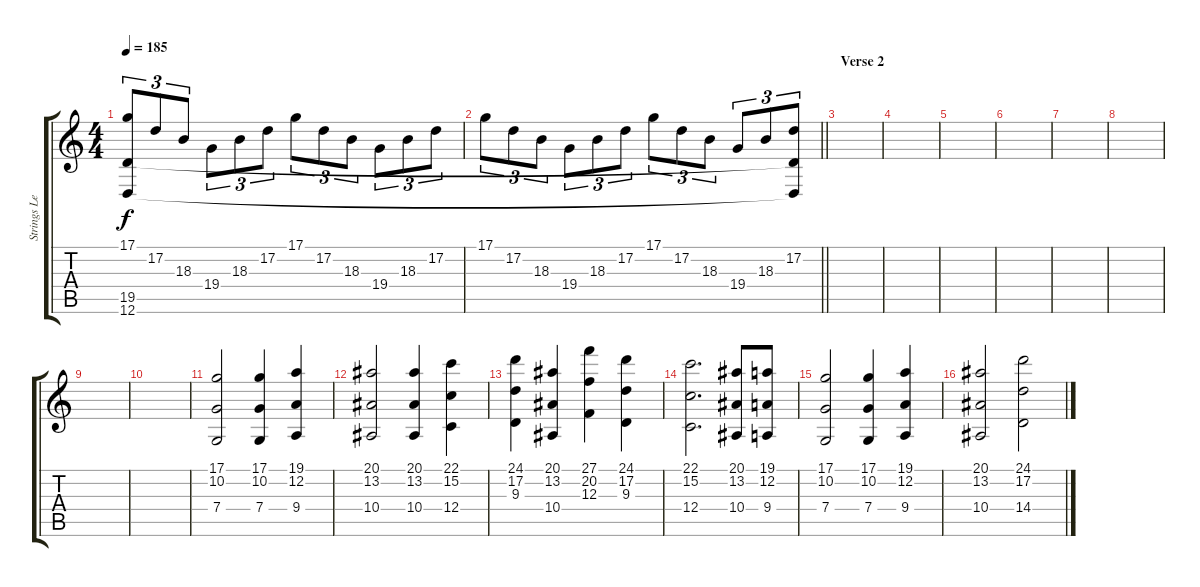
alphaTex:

\track ("Strings Lead" "Strings Le") {instrument stringensemble1}
\staff {score tabs}
\tuning (D4 A3 F3 C3 G2 D2) {hide}
\ts (4 4)
\tempo 185
\clef g2
\ks c
(17.1 19.5 12.6).8{tu (3 2) dy f} 17.2.8{tu (3 2)} 18.3.8{tu (3 2)} 19.4.8{tu (3 2)} 18.3.8{tu (3 2)} 17.2.8{tu (3 2)} 17.1.8{tu (3 2)} 17.2.8{tu (3 2)} 18.3.8{tu (3 2)} 19.4.8{tu (3 2)} 18.3.8{tu (3 2)} 17.2.8{tu (3 2)} |
\barLineRight lightlight
17.1.8{tu (3 2)} 17.2.8{tu (3 2)} 18.3.8{tu (3 2)} 19.4.8{tu (3 2)} 18.3.8{tu (3 2)} 17.2.8{tu (3 2)} 17.1.8{tu (3 2)} 17.2.8{tu (3 2)} 18.3.8{tu (3 2)} 19.4.8{tu (3 2)} 18.3.8{tu (3 2)} (17.2 19.5{t} 12.6{t}).8{tu (3 2)} |
\section ("" "Verse 2")
|
|
|
|
|
|
|
|
(17.1 10.2 7.4).2{volume 13} (17.1 10.2 7.4).4 (19.1 12.2 9.4).4 |
(20.1 13.2 10.4).2 (20.1 13.2 10.4).4 (22.1 15.2 12.4).4 |
(24.1 17.2 9.3).4 (20.1 13.2 10.4).4 (27.1 20.2 12.3).4 (24.1 17.2 9.3).4 |
(22.1 15.2 12.4).2{d} (20.1 13.2 10.4).8 (19.1 12.2 9.4).8 |
(17.1 10.2 7.4).2 (17.1 10.2 7.4).4 (19.1 12.2 9.4).4 |
(20.1 13.2 10.4).2 (24.1 17.2 14.4).2
